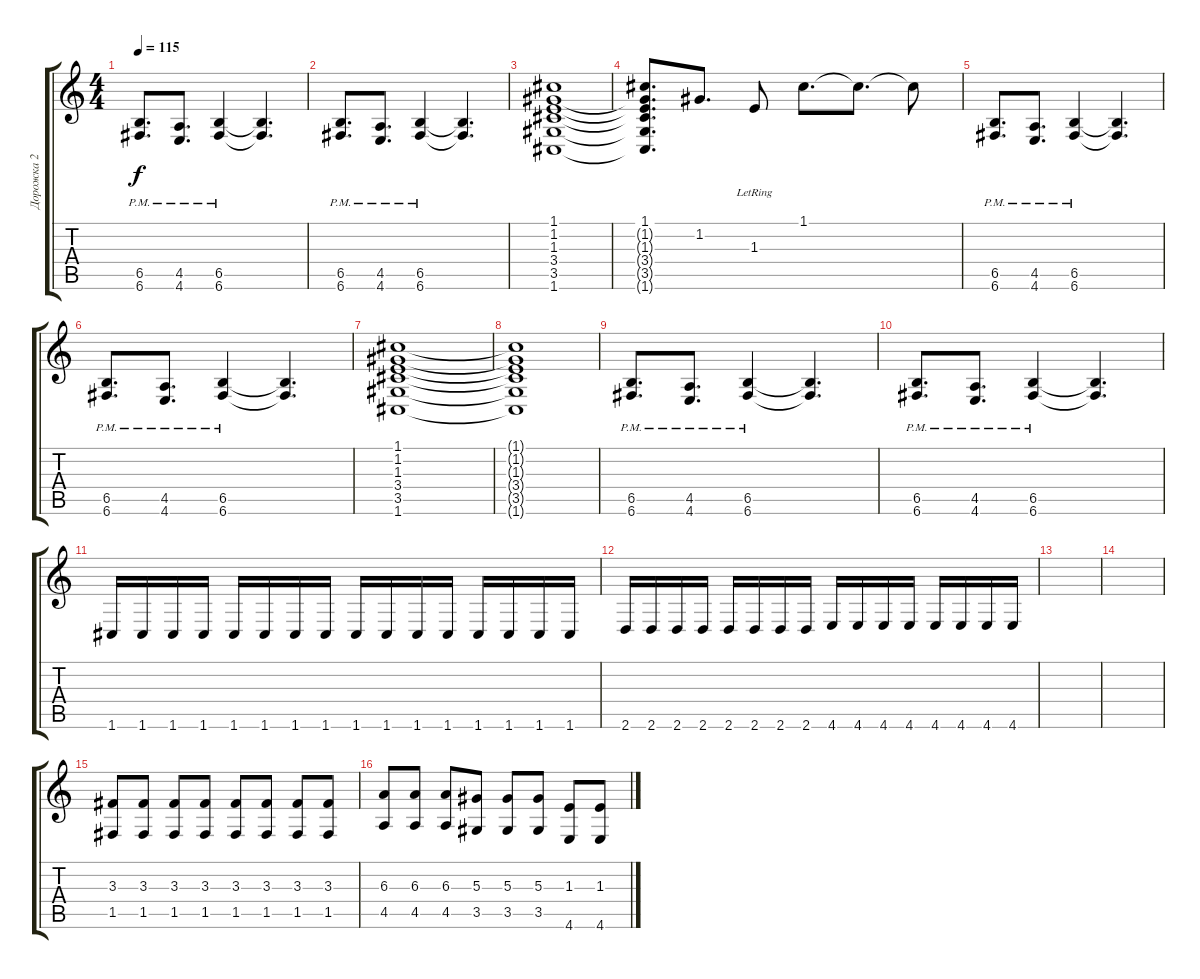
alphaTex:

\track ("Дорожка 2" "Дорожка 2") {instrument distortionguitar}
\staff {score tabs}
\tuning (C4 G3 Eb3 Bb2 F2 C2) {hide}
\ts (4 4)
\tempo 115
\clef g2
\ks c
(6.5{pm} 6.6{pm}).8{d dy f} (4.5{pm} 4.6{pm}).8{d} (6.5{pm} 6.6{pm}).4 (6.5{t} 6.6{t}).4{d} |
(6.5{pm} 6.6{pm}).8{d} (4.5{pm} 4.6{pm}).8{d} (6.5{pm} 6.6{pm}).4 (6.5{t} 6.6{t}).4{d} |
(1.1 1.2 1.3 3.4 3.5 1.6).1 |
(1.1 1.2{t} 1.3{t} 3.4{t} 3.5{t} 1.6{t}).8{d} 1.2.8{d} 1.3{lr}.8 1.1.8{d} 1.1{t}.8{d} 1.1{t}.8 |
(6.5{pm} 6.6{pm}).8{d instrument electricguitarclean} (4.5{pm} 4.6{pm}).8{d} (6.5{pm} 6.6{pm}).4 (6.5{t} 6.6{t}).4{d} |
(6.5{pm} 6.6{pm}).8{d} (4.5{pm} 4.6{pm}).8{d} (6.5{pm} 6.6{pm}).4 (6.5{t} 6.6{t}).4{d} |
(1.1 1.2 1.3 3.4 3.5 1.6).1 |
(1.1{t} 1.2{t} 1.3{t} 3.4{t} 3.5{t} 1.6{t}).1 |
(6.5{pm} 6.6{pm}).8{d} (4.5{pm} 4.6{pm}).8{d} (6.5{pm} 6.6{pm}).4 (6.5{t} 6.6{t}).4{d} |
(6.5{pm} 6.6{pm}).8{d} (4.5{pm} 4.6{pm}).8{d} (6.5{pm} 6.6{pm}).4 (6.5{t} 6.6{t}).4{d} |
1.6.16 1.6.16 1.6.16 1.6.16 1.6.16 1.6.16 1.6.16 1.6.16 1.6.16 1.6.16 1.6.16 1.6.16 1.6.16 1.6.16 1.6.16 1.6.16 |
2.6.16 2.6.16 2.6.16 2.6.16 2.6.16 2.6.16 2.6.16 2.6.16 4.6.16 4.6.16 4.6.16 4.6.16 4.6.16 4.6.16 4.6.16 4.6.16 |
|
|
(3.3 1.5).8{instrument distortionguitar} (3.3 1.5).8 (3.3 1.5).8 (3.3 1.5).8 (3.3 1.5).8 (3.3 1.5).8 (3.3 1.5).8 (3.3 1.5).8 |
(6.3 4.5).8 (6.3 4.5).8 (6.3 4.5).8 (5.3 3.5).8 (5.3 3.5).8 (5.3 3.5).8 (1.3 4.6).8 (1.3 4.6).8
